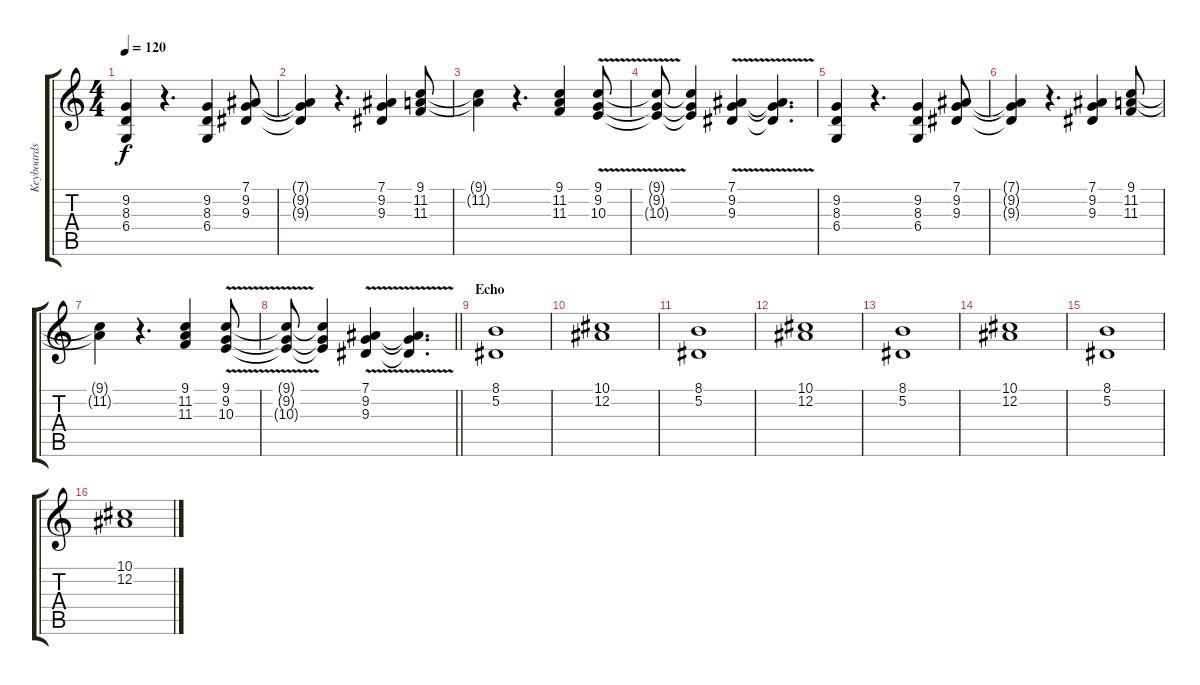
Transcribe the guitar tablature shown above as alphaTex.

\track ("Keyboards" "Keyboards") {instrument churchorgan}
\staff {score tabs}
\tuning (Eb4 Bb3 Gb3 Db3 Ab2 Eb2) {hide}
\ts (4 4)
\tempo 120
\clef g2
\ks c
(9.2 8.3 6.4).4{dy f instrument lead5charang} r.4{d} (9.2 8.3 6.4).4 (7.1 9.2 9.3).8 |
(7.1{t} 9.2{t} 9.3{t}).4{instrument lead5charang} r.4{d} (7.1 9.2 9.3).4 (9.1 11.2 11.3).8 |
(9.1{t} 11.2{t}).4{instrument lead5charang} r.4{d} (9.1 11.2 11.3).4 (9.1 9.2 10.3{v}).8 |
(9.1{t} 9.2{t} 10.3{t}).8{instrument lead5charang} (9.1{t} 9.2{t} 10.3{t}).4 (7.1 9.2 9.3{v}).4 (7.1{t} 9.2{t} 9.3{t}).4{d} |
(9.2 8.3 6.4).4{instrument lead5charang} r.4{d} (9.2 8.3 6.4).4 (7.1 9.2 9.3).8 |
(7.1{t} 9.2{t} 9.3{t}).4{instrument lead5charang} r.4{d} (7.1 9.2 9.3).4 (9.1 11.2 11.3).8 |
(9.1{t} 11.2{t}).4{instrument lead5charang} r.4{d} (9.1 11.2 11.3).4 (9.1 9.2 10.3{v}).8 |
\barLineRight lightlight
(9.1{t} 9.2{t} 10.3{t}).8{instrument lead5charang} (9.1{t} 9.2{t} 10.3{t}).4 (7.1 9.2 9.3{v}).4 (7.1{t} 9.2{t} 9.3{t}).4{d} |
\section ("" "Echo")
(8.1 5.2).1{volume 6 instrument pad8sweep} |
(10.1 12.2).1{volume 6 instrument pad8sweep} |
(8.1 5.2).1{volume 6 instrument pad8sweep} |
(10.1 12.2).1{volume 6 instrument pad8sweep} |
(8.1 5.2).1{volume 6 instrument pad8sweep} |
(10.1 12.2).1{volume 6 instrument pad8sweep} |
(8.1 5.2).1{volume 6 instrument pad8sweep} |
(10.1 12.2).1{volume 6 instrument pad8sweep}
